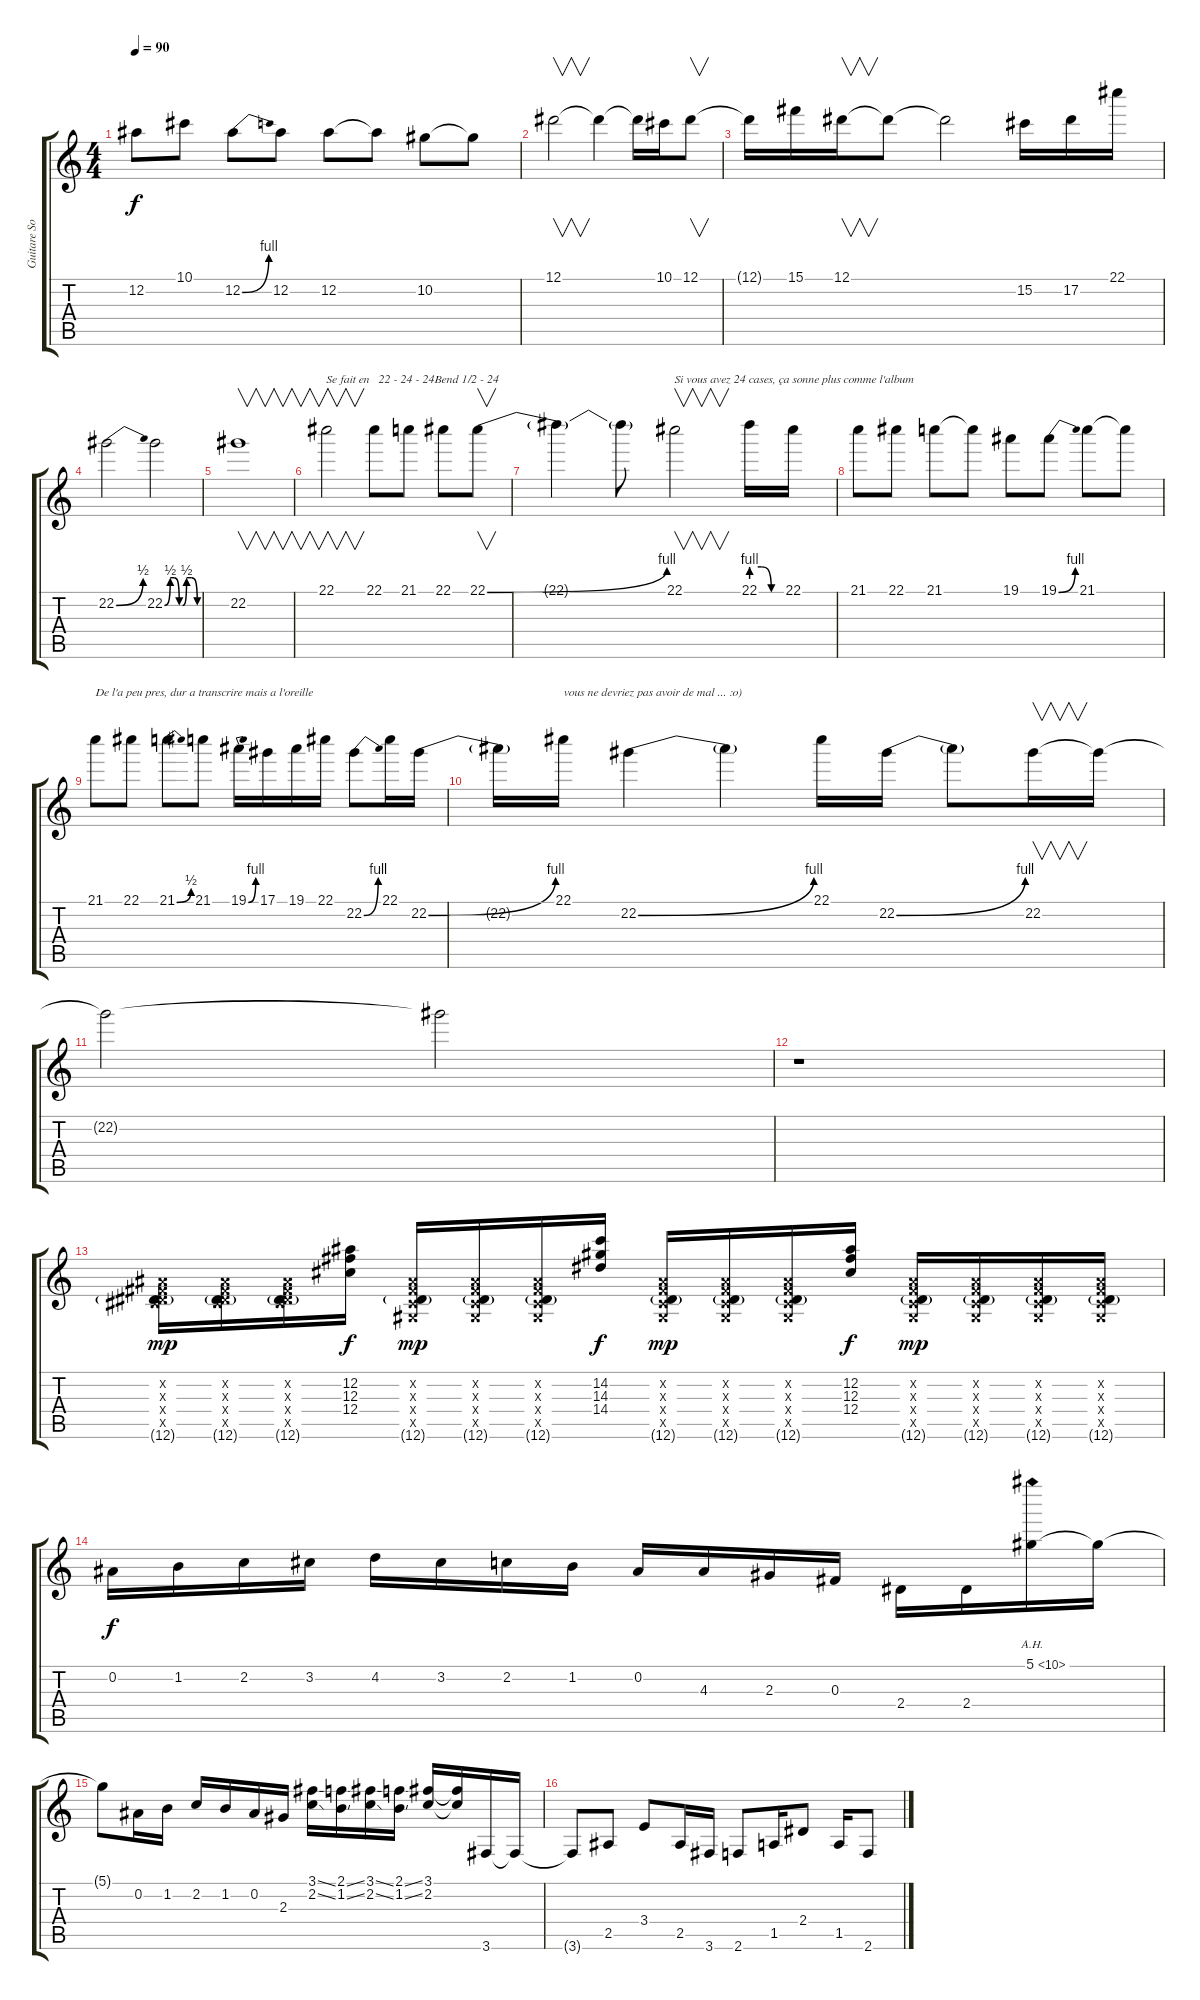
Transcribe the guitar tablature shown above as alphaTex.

\track ("Guitare Solo" "Guitare So") {instrument overdrivenguitar}
\staff {score tabs}
\tuning (Eb4 Bb3 Gb3 Db3 Ab2 Eb2) {hide}
\ts (4 4)
\tempo 90
\clef g2
\ks c
12.2{t}.8{dy f} 10.1.8 12.2{be (bend 0 0 60 4)}.8 12.2.8 12.2.8 12.2{t}.8 10.2.8 10.2{t}.8 |
12.1.2{v} 12.1{t}.4 12.1{t}.16 10.1.16 12.1.8{v} |
12.1{t}.16 15.1.16 12.1.16{v} 12.1{t}.8 12.1{t}.2 15.2.16 17.2.16 22.1.16 |
22.2{be (bend 0 0 60 2)}.2 22.2{be (custom 0 0 10 2 17 2 26 0 32 0 39 2 48 2 58 0 60 0)}.2 |
22.2.1{v} |
22.1.2{v txt "Se fait en   22 - 24 - 24Bend 1/2 - 24"} 22.1.8 21.1.8 22.1.8 22.1{be (bend 0 0 60 4)}.8{v} |
22.1{t}.4 22.1{t}.8 22.1.2{v txt "Si vous avez 24 cases, ça sonne plus comme l'album"} 22.1{be (custom 0 4 20 4 40 0 60 0)}.16 22.1.16 |
21.1.8 22.1.8 21.1.8 21.1{t}.8 19.1.8 19.1{be (bend 0 0 60 4)}.8 21.1.8 21.1{t}.8 |
21.1.8{txt "De l'a peu pres, dur a transcrire mais a l'oreille"} 22.1.8 21.1{be (bend 0 0 60 2)}.8 21.1.8 19.1{be (bend 0 0 60 4)}.16 17.1.16 19.1.16 22.1.16 22.2{be (bend 0 0 60 4)}.8 22.1.16 22.2{be (bend 0 0 60 4)}.16 |
22.2{t}.16 22.1.16{txt "vous ne devriez pas avoir de mal ... :o)"} 22.2{be (bend 0 0 60 4)}.4 22.2{t}.4 22.1.16 22.2{be (bend 0 0 60 4)}.16 22.2{t}.8 22.2.16{v} 22.2{t}.16 |
22.2{t}.2 22.2{t}.2 |
r.1 |
(0.2{x} 0.3{x} 0.4{x} 7.5{x} 12.6{g}).16{dy mp} (0.2{x} 0.3{x} 0.4{x} 7.5{x} 12.6{g}).16 (0.2{x} 0.3{x} 0.4{x} 7.5{x} 12.6{g}).16 (12.2 12.3 12.4).16{dy f} (0.2{x} 0.3{x} 0.4{x} 0.5{x} 12.6{g}).16{dy mp} (0.2{x} 0.3{x} 0.4{x} 0.5{x} 12.6{g}).16 (0.2{x} 0.3{x} 0.4{x} 0.5{x} 12.6{g}).16 (14.2 14.3 14.4).16{dy f} (0.2{x} 0.3{x} 0.4{x} 0.5{x} 12.6{g}).16{dy mp} (0.2{x} 0.3{x} 0.4{x} 0.5{x} 12.6{g}).16 (0.2{x} 0.3{x} 0.4{x} 0.5{x} 12.6{g}).16 (12.2 12.3 12.4).16{dy f} (0.2{x} 0.3{x} 0.4{x} 0.5{x} 12.6{g}).16{dy mp} (0.2{x} 0.3{x} 0.4{x} 0.5{x} 12.6{g}).16 (0.2{x} 0.3{x} 0.4{x} 0.5{x} 12.6{g}).16 (0.2{x} 0.3{x} 0.4{x} 0.5{x} 12.6{g}).16 |
0.2.16{dy f} 1.2.16 2.2.16 3.2.16 4.2.16 3.2.16 2.2.16 1.2.16 0.2.16 4.3.16 2.3.16 0.3.16 2.4.16 2.4.16 5.1{ah 5}.16 5.1{t}.16 |
5.1{t}.8 0.2.16 1.2.16 2.2.16 1.2.16 0.2.16 2.3.16 (3.1{ss} 2.2{ss}).16 (2.1{ss} 1.2{ss}).16 (3.1{ss} 2.2{ss}).16 (2.1{ss} 1.2{ss}).16 (3.1 2.2).16 (3.1{t} 2.2{t}).16 3.6.16 3.6{t}.16 |
3.6{t}.8 2.5.8 3.4.8 2.5.16 3.6.16 2.6.8 1.5.16 2.4.8 1.5.16 2.6.8
